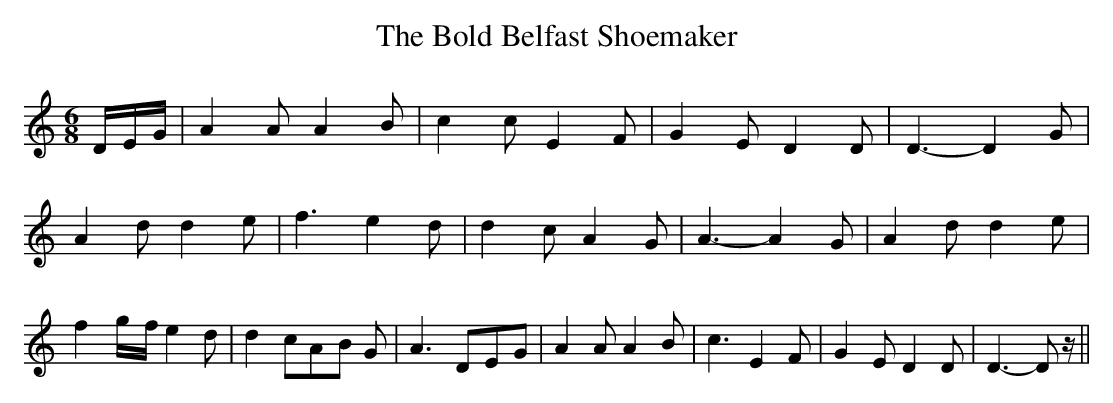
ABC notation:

X:1
T:The Bold Belfast Shoemaker
M:6/8
L:1/8
K:C
D/2-E/2-G/2| A2 A A2 B| c2 c E2 F| G2 E D2 D| D3- D2 G| A2 d d2 e|\
 f3 e2 d| d2 c A2 G| A3- A2 G| A2 d d2 e| f2-g/2-f/2 e2 d| d2 cA-B G|\
 A3D-E-G| A2 A A2 B| c3 E2 F| G2 E D2 D| D3- D z/2||
